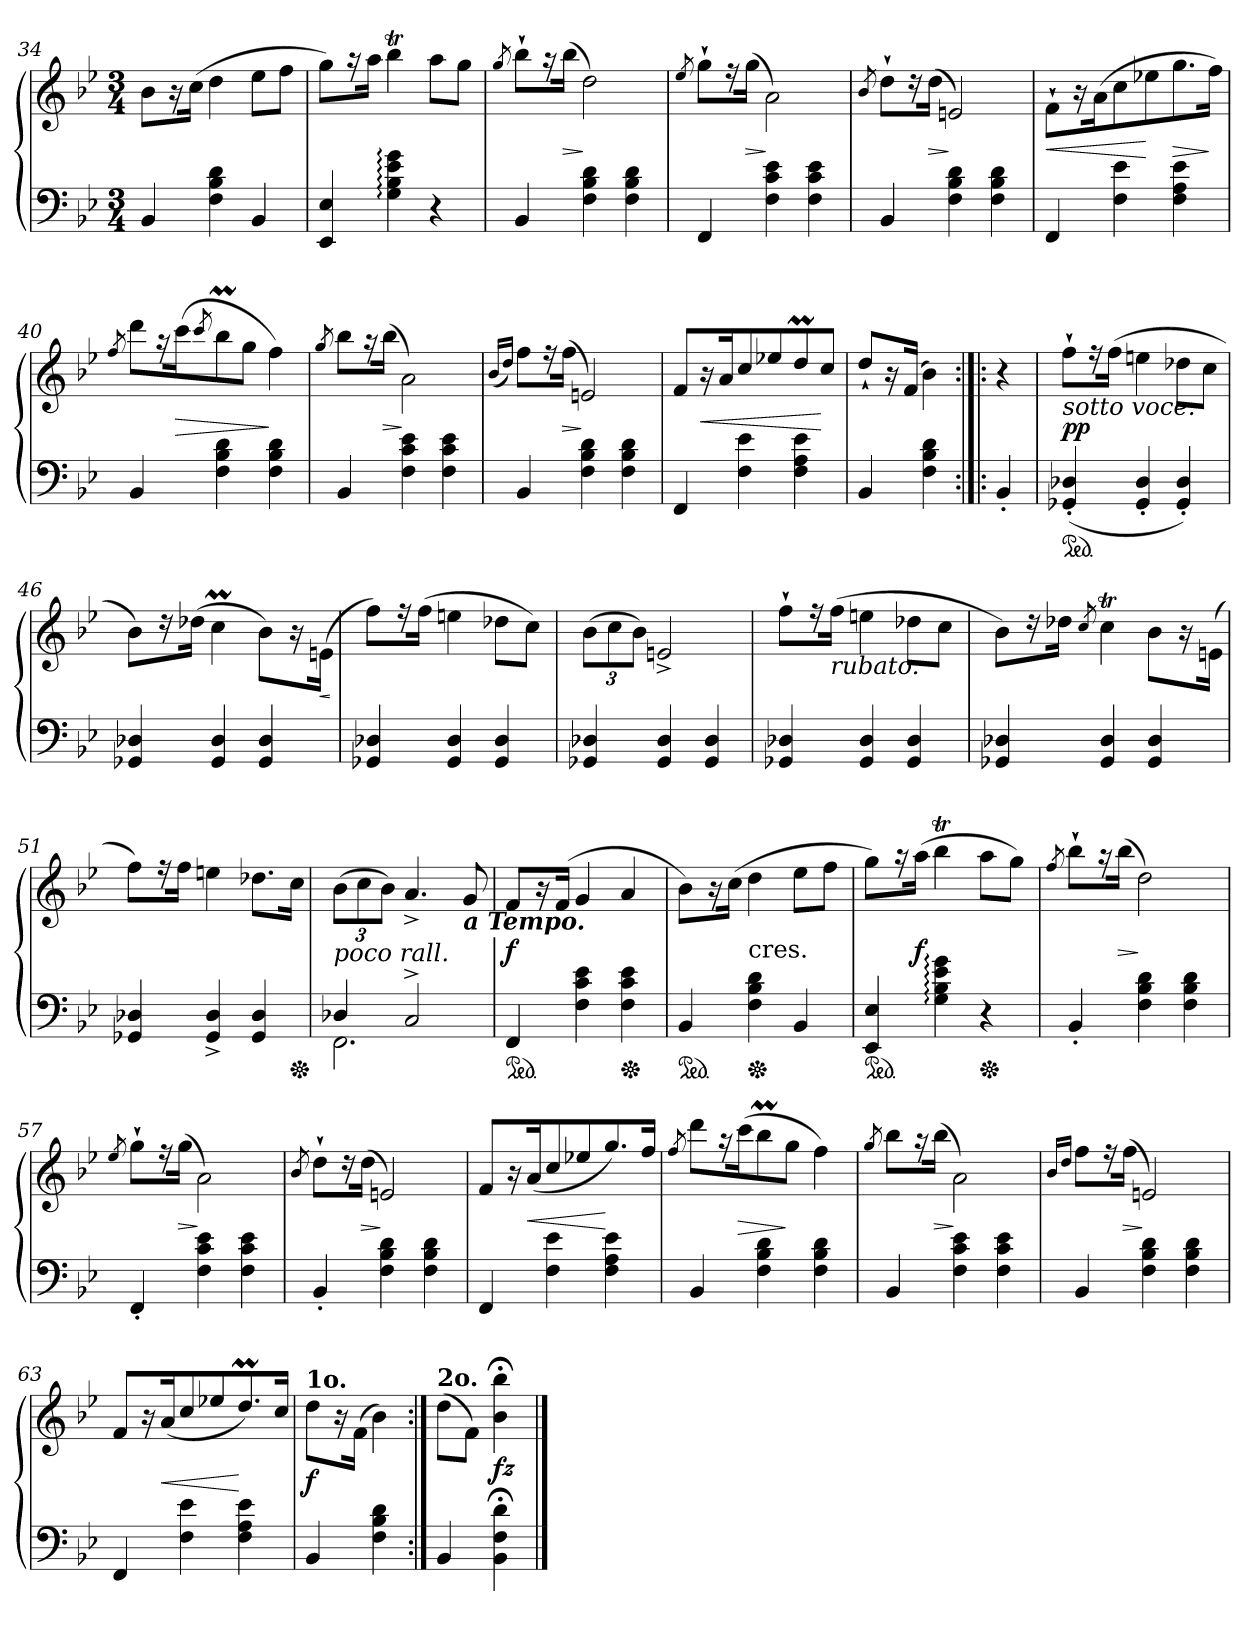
**kern	**kern	**dynam
*part1	*part1	*part1
*staff2	*staff1	*staff1/2
*clefF4	*clefG2	*
*k[b-e-]	*k[b-e-]	*
*B-:	*B-:	*
*M3/4	*M3/4	*
=34	=34	=34
4BB-	8b-\L	.
.	16r	.
.	(16ccJk	.
4F 4B- 4d	4dd	.
4BB-	8ee-L	.
.	8ffJ	.
=35	=35	=35
4EE- 4E-	8ggL)	.
.	16r	.
.	16aaJk	.
4G: 4B-: 4e-: 4g:	4bb-T	.
4r	8aaL	.
.	8ggJ	.
=36	=36	=36
.	8qgg/	.
4BB-	8bb-`>L	.
.	16r	.
.	(16bb-Jk	>
4F 4B- 4d	2dd)	]
4F 4B- 4d	.	.
=37	=37	=37
.	8qee-/	.
4FF	8gg`>L	.
.	16r	.
.	(>16ggJk	>
4F 4c 4e-	2a\)	]
4F 4c 4e-	.	.
=38	=38	=38
.	8qb-/	.
4BB-	8dd`>L	.
.	16r	.
.	(>16ddJk	>
4F 4B- 4d	2en)	]
4F 4B- 4d	.	.
=39	=39	=39
4FF	8f`>L	<
.	16r	.
.	(>16aK	.
4F 4e-	8cc	.
.	8ee-X	[
4F 4A 4e-	8.gg	>
.	16ffJk)	]
=40	=40	=40
.	8qff/	.
4BB-	8dddL	.
.	16r	.
.	(>16cccK	>
.	8qccc/	.
4F 4B- 4d	8bb-M	.
.	8ggJ	.
4F 4B- 4d	4ff)	]
=41	=41	=41
.	8qgg/	.
4BB-	8bb-L	.
.	16r	.
.	(>16bb-Jk	>
4F 4c 4e-	2a\)	]
4F 4c 4e-	.	.
=42	=42	=42
.	(<16qb-/LL	.
.	16qdd/JJ)	.
4BB-	8ffL	.
.	16r	.
.	(>16ffJk	>
4F 4B- 4d	2en)	]
4F 4B- 4d	.	.
=43	=43	=43
4FF	8f/L	.
.	16r	<
.	16aK	.
4F 4e-	8cc	.
.	8ee-X	.
4F 4A 4e-	8ddm	.
.	8ccJ	[
=44	=44	=44
4BB-	8dd`</L	.
.	16r	.
.	(<16fJk	.
4F 4B- 4d	4b-\)	.
=:|!|:	=:|!|:	=:|!|:
4BB-'<	4r	.
=45	=45	=45
!	!LO:TX:b:i:t=sotto voce.	!
*ped	*	*
(<4GG-X'< 4D-X'<	8ff`>L	pp
.	16r	.
.	(>16ffJk	.
4GG-'< 4D-'<	4een	.
4GG-'< 4D-'<)	8dd-XL	.
.	8ccJ	.
=46	=46	=46
4GG-X 4D-X	8b-L)	.
.	16r	.
.	(16dd-XJk	.
4GG- 4D-	4ccm	.
4GG- 4D-	8b-\L)	.
.	16r	.
.	(>16en\Jk	<
.	.	[
=47	=47	=47
4GG-X 4D-X	8ffL)	.
.	16r	.
.	(16ffJk	.
4GG- 4D-	4een	.
4GG- 4D-	8dd-XL	.
.	8ccJ)	.
=48	=48	=48
4GG-X 4D-X	(>12b-L	.
.	12cc	.
.	12b-J)	.
4GG- 4D-	2en^<	.
4GG- 4D-	.	.
=49	=49	=49
4GG-X 4D-X	8ff`>L	.
.	16r	.
!	!LO:TX:b:i:t=rubato.	!
.	(>16ffJk	.
4GG- 4D-	4een	.
4GG- 4D-	8dd-XL	.
.	8ccJ	.
=50	=50	=50
4GG-X 4D-X	8b-L)	.
.	16r	.
.	16dd-XJk	.
.	8qcc/	.
4GG- 4D-	4cct	.
4GG- 4D-	8b-\L	.
.	16r	.
.	(>16en\Jk	.
=51	=51	=51
4GG-X 4D-X	8ffL)	.
.	16r	.
.	16ffJk	.
4GG-^> 4D-^>	4een	.
4GG- 4D-	8.dd-XL	.
*Xped	*	*
.	16ccJk	.
=52	=52	=52
*^	*	*
!	!	!LO:TX:b:i:t=poco rall.	!
4D-X	2.FF	(12b-L	.
.	.	12cc	.
.	.	12b-J)	.
2C^>	.	4.a^<	.
!	!	!LO:TX:b:Bi:t=a Tempo.	!
.	.	8g	.
*v	*v	*	*
=53	=53	=53
*ped	*	*
4FF	8fL	f
.	16r	.
.	(>16fJk	.
4F 4c 4e-	4g	.
*Xped	*	*
4F 4c 4e-	4a	.
=54	=54	=54
*ped	*	*
4BB-	8b-L)	.
.	16r	.
.	(>16cc\Jk	.
!	!LO:TX:c:t=cres.	!
*Xped	*	*
4F 4B- 4d	4dd	.
4BB-	8ee-L	.
.	8ffJ	.
=55	=55	=55
*ped	*	*
4EE- 4E-	8ggL)	.
.	16r	.
.	(16aaJk	f
4G: 4B-: 4e-: 4g:	4bb-T	.
*Xped	*	*
4r	8aaL	.
.	8ggJ)	.
=56	=56	=56
.	8qff/	.
4BB-'<	8bb-`>L	.
.	16r	.
.	(>16bb-Jk	>
4F 4B- 4d	2dd)	]
4F 4B- 4d	.	.
=57	=57	=57
.	8qee-/	.
4FF'<	8gg`>L	.
.	16r	.
.	(>16ggJk	>
4F 4c 4e-	2a\)	]
4F 4c 4e-	.	.
=58	=58	=58
.	8qb-/	.
4BB-'<	8dd`>L	.
.	16r	.
.	(>16ddJk	>
4F 4B- 4d	2en)	]
4F 4B- 4d	.	.
=59	=59	=59
4FF	8f/L	.
.	16r	.
.	(<16aK	<
4F 4e-	8cc	.
.	8ee-X	.
4F 4A 4e-	8.gg)	[
.	16ffJk	.
=60	=60	=60
.	8qff/	.
4BB-	8dddL	.
.	16r	.
.	(>16cccK	>
4F 4B- 4d	8bb-M	.
.	8ggJ	]
4F 4B- 4d	4ff)	.
=61	=61	=61
.	8qgg/	.
4BB-	8bb-L	.
.	16r	.
.	(>16bb-Jk	>
4F 4c 4e-	2a\)	]
4F 4c 4e-	.	.
=62	=62	=62
.	16qb-/LL	.
.	16qdd/JJ	.
4BB-	8ffL	.
.	16r	.
.	(>16ffJk	>
4F 4B- 4d	2en)	]
4F 4B- 4d	.	.
=63	=63	=63
4FF	8f/L	.
.	16r	.
.	(<16aK	<
4F 4e-	8cc	.
.	8ee-X	.
4F 4A 4e-	8.ddm)	[
.	16ccJk	.
=64a	=64a	=64a
!	!LO:TX:a:B:t=1o.	!
4BB-	8dd\L	f
.	16r	.
.	(>16fJk	.
4F 4B- 4d	4b-\)	.
=64b:|!	=64b:|!	=64b:|!
!	!LO:TX:a:B:t=2o.	!
4BB-	(>8ddL	.
.	8f\J)	.
4BB-;< 4F;< 4d;<	4b-;< 4bb-;<	fz
==	==	==
*-	*-	*-
